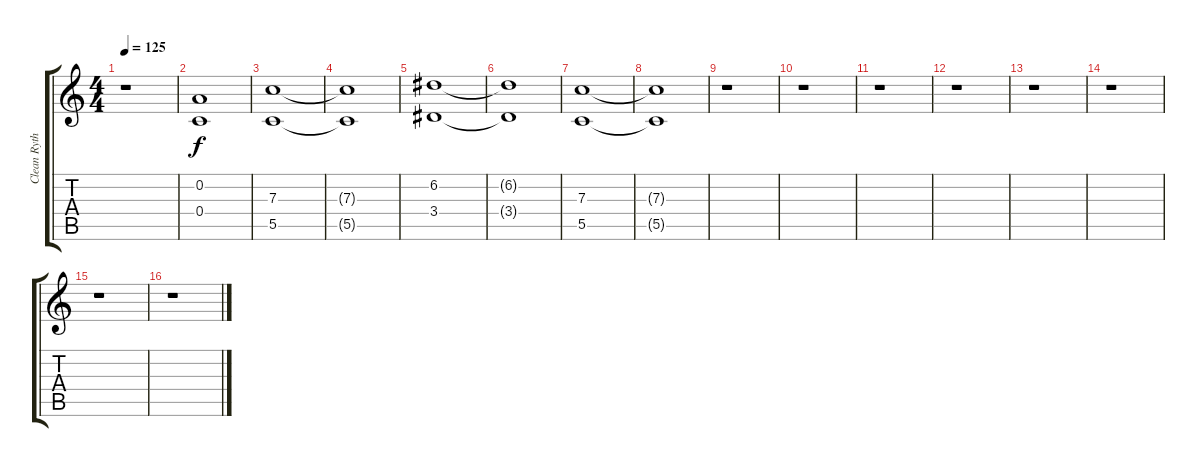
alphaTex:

\track ("Clean Rythm" "Clean Ryth") {instrument acousticguitarnylon}
\staff {score tabs}
\tuning (D4 A3 F3 C3 G2 C2) {hide}
\ts (4 4)
\tempo 125
\clef g2
\ks c
r.1{dy f} |
(0.2 0.4).1 |
(7.3 5.5).1 |
(7.3{t} 5.5{t}).1 |
(6.2 3.4).1 |
(6.2{t} 3.4{t}).1 |
(7.3 5.5).1 |
(7.3{t} 5.5{t}).1 |
r.1 |
r.1 |
r.1 |
r.1 |
r.1 |
r.1 |
r.1 |
r.1
